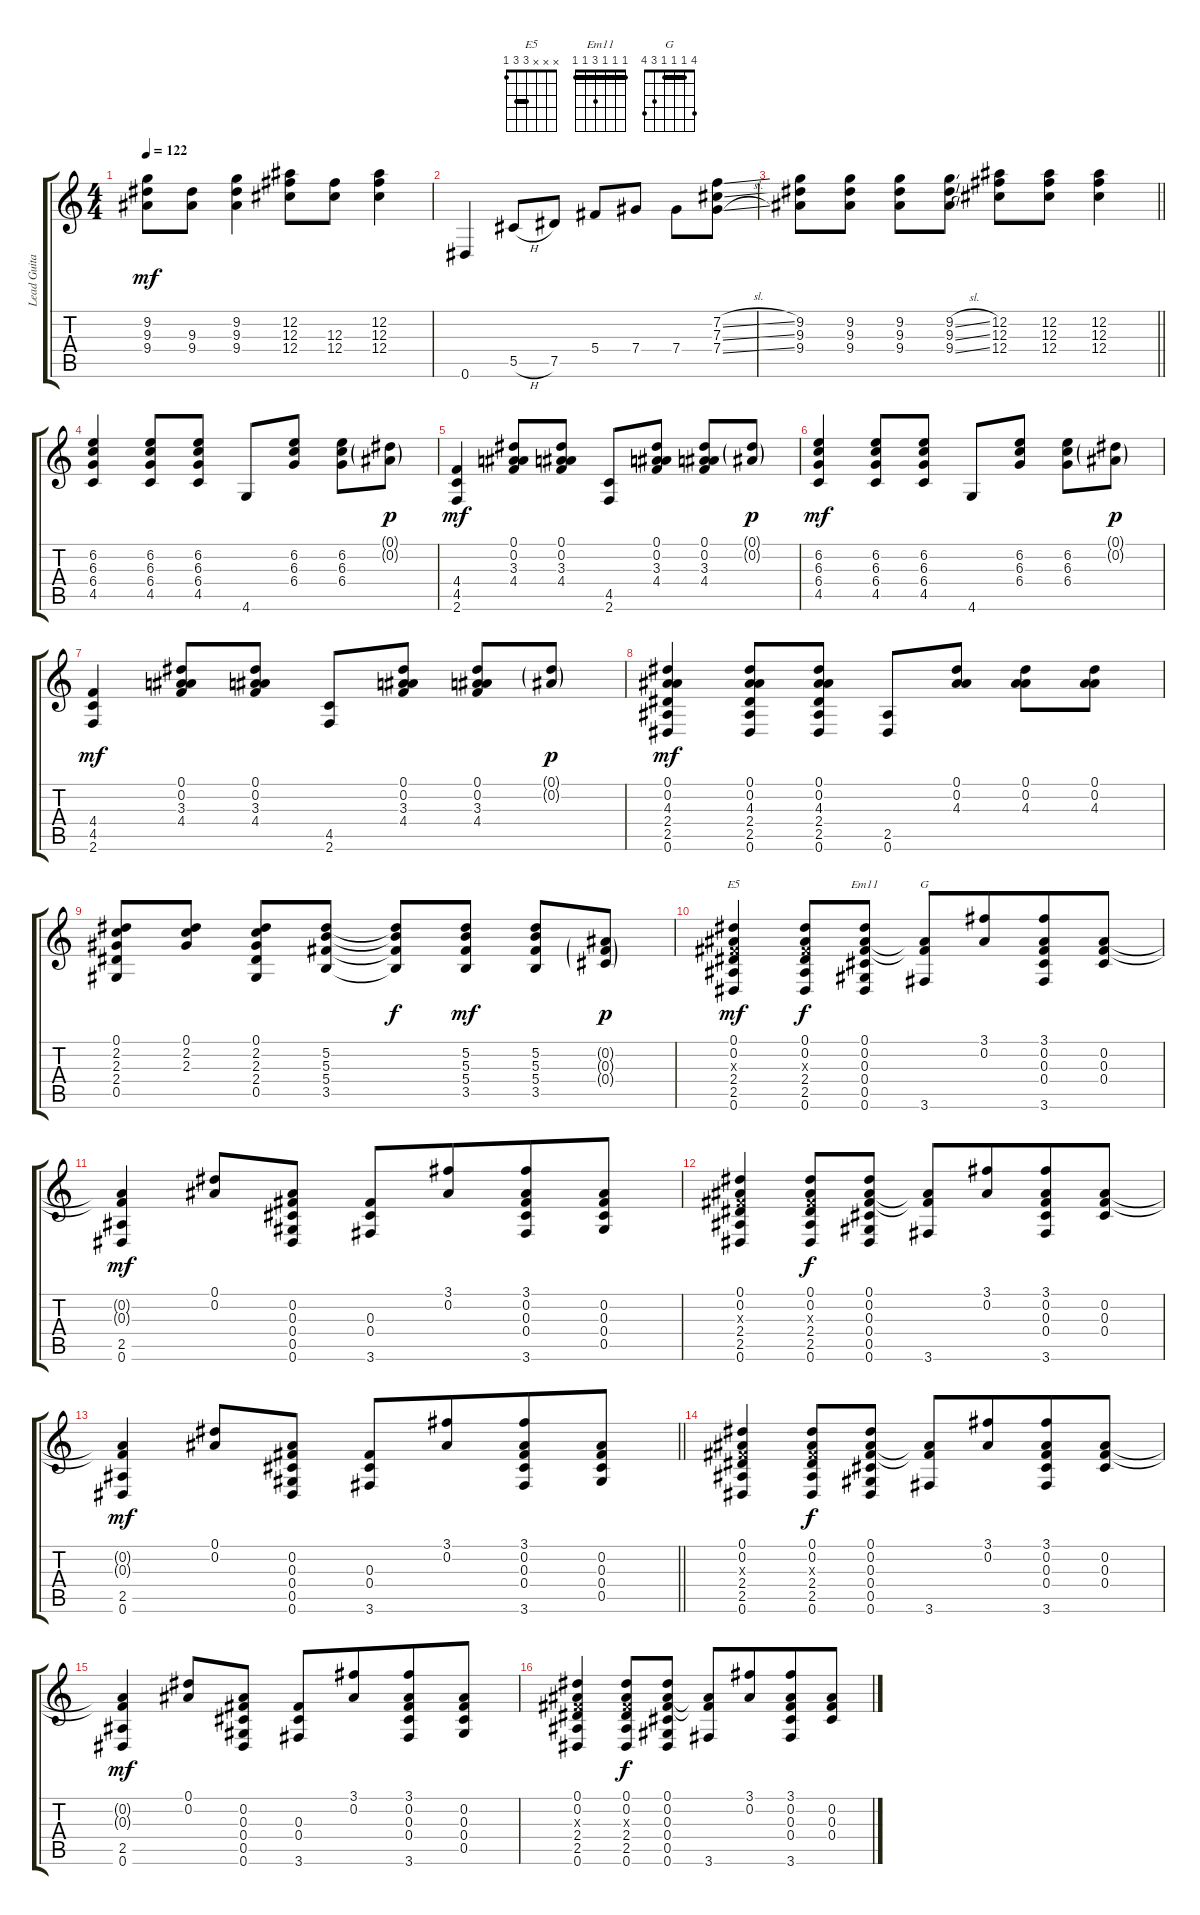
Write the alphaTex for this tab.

\track ("Lead Guitar" "Lead Guita") {instrument acousticguitarsteel}
\staff {score tabs}
\tuning (Eb4 Bb3 Gb3 Db3 Ab2 Eb2) {hide}
\chord ("E5" x x x 3 3 1) {barre 3}
\chord ("Em11" 1 1 1 3 1 1) {barre 1}
\chord ("G" 4 1 1 1 3 4) {barre 1}
\ts (4 4)
\tempo 122
\clef g2
\ks c
(9.2 9.3 9.4).8{dy mf} (9.3 9.4).8 (9.2 9.3 9.4).4 (12.2 12.3 12.4).8 (12.3 12.4).8 (12.2 12.3 12.4).4 |
0.6.4 5.5{h}.8 7.5.8 5.4.8 7.4.8 7.4.8 (7.2{sl} 7.3{sl} 7.4{sl}).8 |
\barLineRight lightlight
(9.2 9.3 9.4).8 (9.2 9.3 9.4).8 (9.2 9.3 9.4).8 (9.2{sl} 9.3{sl} 9.4{sl}).8 (12.2 12.3 12.4).8 (12.2 12.3 12.4).8 (12.2 12.3 12.4).4 |
(6.2 6.3 6.4 4.5).4{volume 9} (6.2 6.3 6.4 4.5).8 (6.2 6.3 6.4 4.5).8 4.6.8 (6.2 6.3 6.4).8 (6.2 6.3 6.4).8 (0.1{g} 0.2{g}).8{dy p} |
(4.4 4.5 2.6).4{dy mf} (0.1 0.2 3.3 4.4).8 (0.1 0.2 3.3 4.4).8 (4.5 2.6).8 (0.1 0.2 3.3 4.4).8 (0.1 0.2 3.3 4.4).8 (0.1{g} 0.2{g}).8{dy p} |
(6.2 6.3 6.4 4.5).4{dy mf} (6.2 6.3 6.4 4.5).8 (6.2 6.3 6.4 4.5).8 4.6.8 (6.2 6.3 6.4).8 (6.2 6.3 6.4).8 (0.1{g} 0.2{g}).8{dy p} |
(4.4 4.5 2.6).4{dy mf} (0.1 0.2 3.3 4.4).8 (0.1 0.2 3.3 4.4).8 (4.5 2.6).8 (0.1 0.2 3.3 4.4).8 (0.1 0.2 3.3 4.4).8 (0.1{g} 0.2{g}).8{dy p} |
(0.1 0.2 4.3 2.4 2.5 0.6).4{dy mf} (0.1 0.2 4.3 2.4 2.5 0.6).8 (0.1 0.2 4.3 2.4 2.5 0.6).8 (2.5 0.6).8 (0.1 0.2 4.3).8 (0.1 0.2 4.3).8 (0.1 0.2 4.3).8 |
(0.1 2.2 2.3 2.4 0.5).8 (0.1 2.2 2.3).8 (0.1 2.2 2.3 2.4 0.5).8 (5.2 5.3 5.4 3.5).8 (5.2{t} 5.3{t} 5.4{t} 3.5{t}).8{dy f} (5.2 5.3 5.4 3.5).8{dy mf} (5.2 5.3 5.4 3.5).8 (0.2{g} 0.3{g} 0.4{g}).8{dy p} |
(0.1 0.2 0.3{x} 2.4 2.5 0.6).4{ch "E5" dy mf} (0.1 0.2 0.3{x} 2.4 2.5 0.6).8{dy f} (0.1 0.2 0.3 0.4 0.5 0.6).8{ch "Em11"} (0.2{t} 0.3{t} 3.6).8{ch "G"} (3.1 0.2).8{beam merge} (3.1 0.2 0.3 0.4 3.6).8 (0.2 0.3 0.4).8 |
(0.2{t} 0.3{t} 2.5 0.6).4{dy mf} (0.1 0.2).8 (0.2 0.3 0.4 0.5 0.6).8 (0.3 0.4 3.6).8 (3.1 0.2).8{beam merge} (3.1 0.2 0.3 0.4 3.6).8 (0.2 0.3 0.4 0.5).8 |
(0.1 0.2 0.3{x} 2.4 2.5 0.6).4 (0.1 0.2 0.3{x} 2.4 2.5 0.6).8{dy f} (0.1 0.2 0.3 0.4 0.5 0.6).8 (0.2{t} 0.3{t} 3.6).8 (3.1 0.2).8{beam merge} (3.1 0.2 0.3 0.4 3.6).8 (0.2 0.3 0.4).8 |
\barLineRight lightlight
(0.2{t} 0.3{t} 2.5 0.6).4{dy mf} (0.1 0.2).8 (0.2 0.3 0.4 0.5 0.6).8 (0.3 0.4 3.6).8 (3.1 0.2).8{beam merge} (3.1 0.2 0.3 0.4 3.6).8 (0.2 0.3 0.4 0.5).8 |
(0.1 0.2 0.3{x} 2.4 2.5 0.6).4 (0.1 0.2 0.3{x} 2.4 2.5 0.6).8{dy f} (0.1 0.2 0.3 0.4 0.5 0.6).8 (0.2{t} 0.3{t} 3.6).8 (3.1 0.2).8{beam merge} (3.1 0.2 0.3 0.4 3.6).8 (0.2 0.3 0.4).8 |
(0.2{t} 0.3{t} 2.5 0.6).4{dy mf} (0.1 0.2).8 (0.2 0.3 0.4 0.5 0.6).8 (0.3 0.4 3.6).8 (3.1 0.2).8{beam merge} (3.1 0.2 0.3 0.4 3.6).8 (0.2 0.3 0.4 0.5).8 |
(0.1 0.2 0.3{x} 2.4 2.5 0.6).4 (0.1 0.2 0.3{x} 2.4 2.5 0.6).8{dy f} (0.1 0.2 0.3 0.4 0.5 0.6).8 (0.2{t} 0.3{t} 3.6).8 (3.1 0.2).8{beam merge} (3.1 0.2 0.3 0.4 3.6).8 (0.2 0.3 0.4).8
